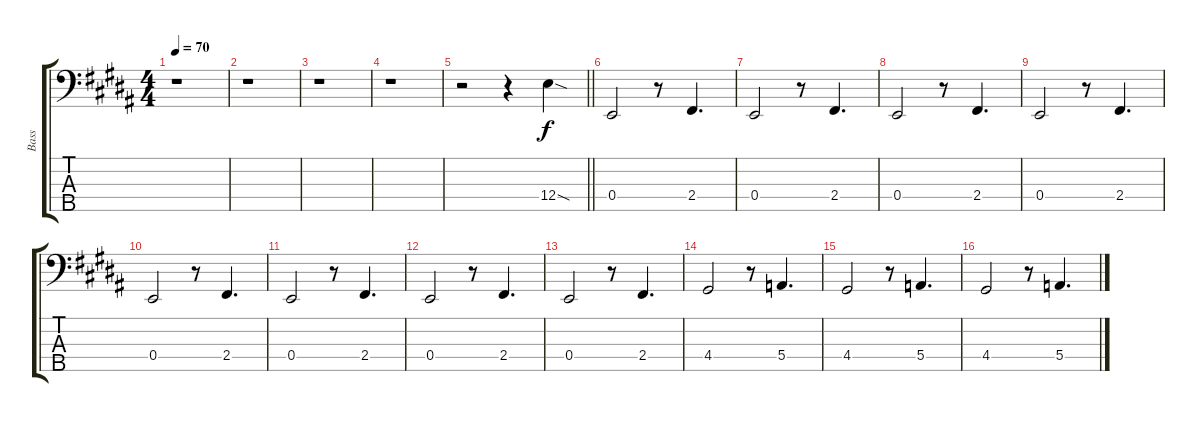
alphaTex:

\track ("Bass" "Bass") {instrument electricbassfinger}
\staff {score tabs}
\tuning (G2 D2 A1 E1 B0) {hide}
\ts (4 4)
\tempo 70
\clef f4
\ks b
r.1{dy f instrument electricbassfinger} |
\ks g#minor
r.1 |
r.1 |
\ks b
r.1 |
\barLineRight lightlight
\ks g#minor
r.2 r.4 12.4{sod}.4 |
\ks b
0.4.2 r.8 2.4.4{d} |
\ks g#minor
0.4.2 r.8 2.4.4{d} |
0.4.2 r.8 2.4.4{d} |
0.4.2 r.8 2.4.4{d} |
\ks b
0.4.2 r.8 2.4.4{d} |
\ks g#minor
0.4.2 r.8 2.4.4{d} |
0.4.2 r.8 2.4.4{d} |
0.4.2 r.8 2.4.4{d} |
\ks b
4.4.2 r.8 5.4.4{d} |
\ks g#minor
4.4.2 r.8 5.4.4{d} |
4.4.2 r.8 5.4.4{d}
